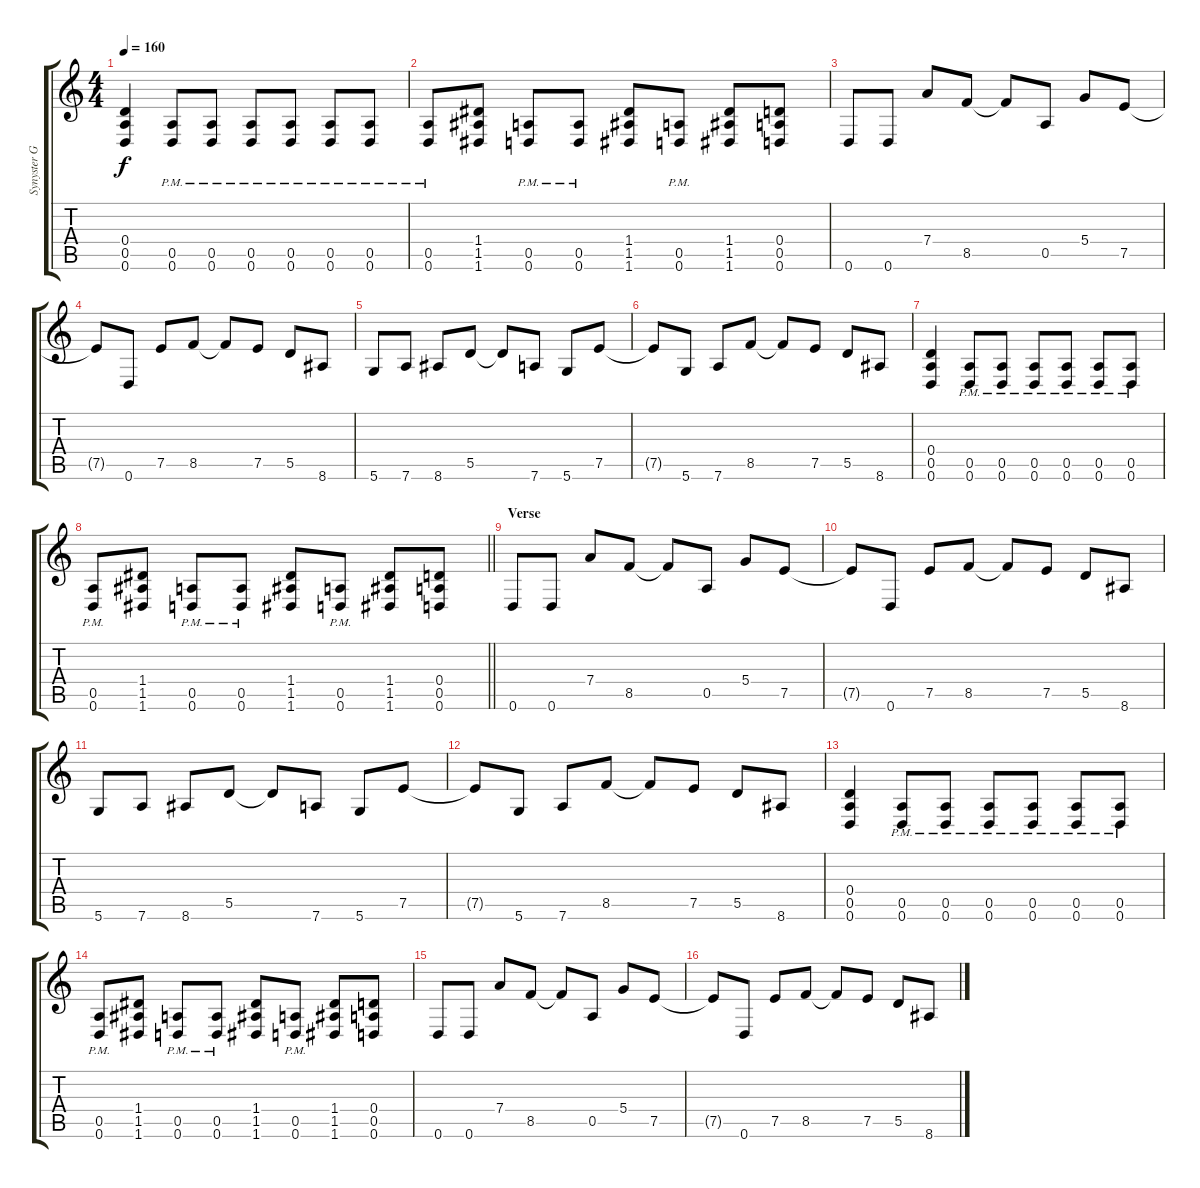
\track ("Synyster Gates Lead Guitar" "Synyster G") {instrument distortionguitar}
\staff {score tabs}
\tuning (E4 B3 G3 D3 A2 D2) {hide}
\ts (4 4)
\tempo 160
\clef g2
\ks c
(0.4 0.5 0.6).4{dy f} (0.5{pm} 0.6{pm}).8 (0.5{pm} 0.6{pm}).8 (0.5{pm} 0.6{pm}).8 (0.5{pm} 0.6{pm}).8 (0.5{pm} 0.6{pm}).8 (0.5{pm} 0.6{pm}).8 |
(0.5{pm} 0.6{pm}).8 (1.4 1.5 1.6).8 (0.5{pm} 0.6{pm}).8 (0.5{pm} 0.6{pm}).8 (1.4 1.5 1.6).8 (0.5{pm} 0.6{pm}).8 (1.4 1.5 1.6).8 (0.4 0.5 0.6).8 |
0.6.8 0.6.8 7.4.8 8.5.8 8.5{t}.8 0.5.8 5.4.8 7.5.8 |
7.5{t}.8 0.6.8 7.5.8 8.5.8 8.5{t}.8 7.5.8 5.5.8 8.6.8 |
5.6.8 7.6.8 8.6.8 5.5.8 5.5{t}.8 7.6.8 5.6.8 7.5.8 |
7.5{t}.8 5.6.8 7.6.8 8.5.8 8.5{t}.8 7.5.8 5.5.8 8.6.8 |
(0.4 0.5 0.6).4 (0.5{pm} 0.6{pm}).8 (0.5{pm} 0.6{pm}).8 (0.5{pm} 0.6{pm}).8 (0.5{pm} 0.6{pm}).8 (0.5{pm} 0.6{pm}).8 (0.5{pm} 0.6{pm}).8 |
\barLineRight lightlight
(0.5{pm} 0.6{pm}).8 (1.4 1.5 1.6).8 (0.5{pm} 0.6{pm}).8 (0.5{pm} 0.6{pm}).8 (1.4 1.5 1.6).8 (0.5{pm} 0.6{pm}).8 (1.4 1.5 1.6).8 (0.4 0.5 0.6).8 |
\section ("" "Verse ")
0.6.8 0.6.8 7.4.8 8.5.8 8.5{t}.8 0.5.8 5.4.8 7.5.8 |
7.5{t}.8 0.6.8 7.5.8 8.5.8 8.5{t}.8 7.5.8 5.5.8 8.6.8 |
5.6.8 7.6.8 8.6.8 5.5.8 5.5{t}.8 7.6.8 5.6.8 7.5.8 |
7.5{t}.8 5.6.8 7.6.8 8.5.8 8.5{t}.8 7.5.8 5.5.8 8.6.8 |
(0.4 0.5 0.6).4 (0.5{pm} 0.6{pm}).8 (0.5{pm} 0.6{pm}).8 (0.5{pm} 0.6{pm}).8 (0.5{pm} 0.6{pm}).8 (0.5{pm} 0.6{pm}).8 (0.5{pm} 0.6{pm}).8 |
(0.5{pm} 0.6{pm}).8 (1.4 1.5 1.6).8 (0.5{pm} 0.6{pm}).8 (0.5{pm} 0.6{pm}).8 (1.4 1.5 1.6).8 (0.5{pm} 0.6{pm}).8 (1.4 1.5 1.6).8 (0.4 0.5 0.6).8 |
0.6.8 0.6.8 7.4.8 8.5.8 8.5{t}.8 0.5.8 5.4.8 7.5.8 |
7.5{t}.8 0.6.8 7.5.8 8.5.8 8.5{t}.8 7.5.8 5.5.8 8.6.8
